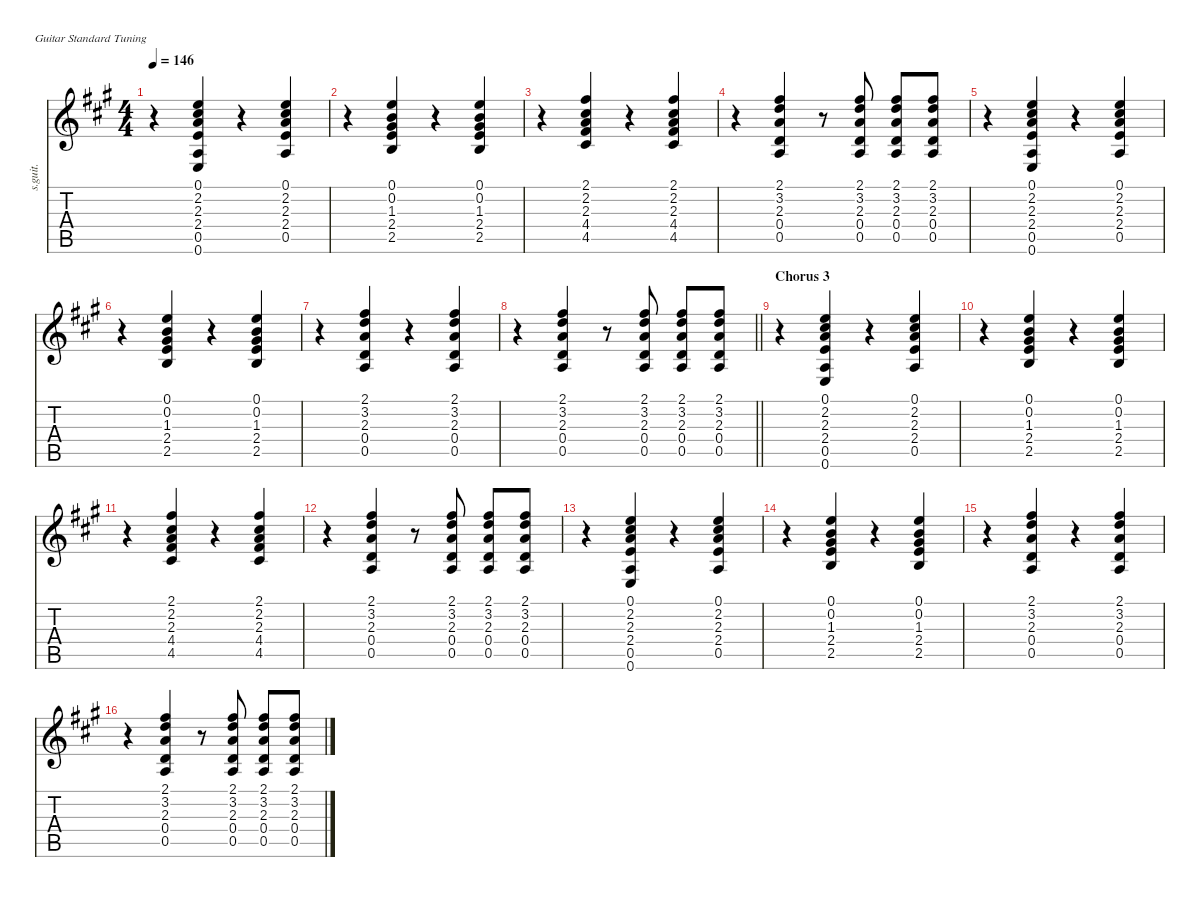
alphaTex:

\defaultSystemsLayout 4
\hideDynamics
\bracketExtendMode nobrackets
\otherSystemsTrackNameOrientation horizontal
\track ("Guitar" "s.guit.") {defaultSystemsLayout 8 instrument acousticguitarsteel}
\staff {score tabs}
\tuning (E4 B3 G3 D3 A2 E2)
\ts (4 4)
\tempo 146
\clef g2
\ks a
r.4{dy f beam Down} (0.1{acc forcenatural} 2.2{acc #} 2.3{acc forcenatural} 2.4{acc forcenatural} 0.5{acc forcenatural} 0.6{acc forcenatural}).4{beam Up} r.4{beam Up} (0.1{acc forcenatural} 2.2{acc #} 2.3{acc forcenatural} 2.4{acc forcenatural} 0.5{acc forcenatural}).4{beam Up} |
r.4{beam Down} (0.1{acc forcenatural} 0.2{acc forcenatural} 1.3{acc #} 2.4{acc forcenatural} 2.5{acc forcenatural}).4{beam Up} r.4{beam Up} (0.1{acc forcenatural} 0.2{acc forcenatural} 1.3{acc #} 2.4{acc forcenatural} 2.5{acc forcenatural}).4{beam Up} |
r.4{beam Down} (2.1{acc #} 2.2{acc #} 2.3{acc forcenatural} 4.4{acc #} 4.5{acc #}).4{beam Up} r.4{beam Up} (2.1{acc #} 2.2{acc #} 2.3{acc forcenatural} 4.4{acc #} 4.5{acc #}).4{beam Up} |
r.4{beam Down} (2.1{acc #} 3.2{acc forcenatural} 2.3{acc forcenatural} 0.4{acc forcenatural} 0.5{acc forcenatural}).4{beam Up} r.8{beam Up} (2.1{acc #} 3.2{acc forcenatural} 2.3{acc forcenatural} 0.4{acc forcenatural} 0.5{acc forcenatural}).8{beam Up} (2.1{acc #} 3.2{acc forcenatural} 2.3{acc forcenatural} 0.4{acc forcenatural} 0.5{acc forcenatural}).8{beam Up} (2.1{acc #} 3.2{acc forcenatural} 2.3{acc forcenatural} 0.4{acc forcenatural} 0.5{acc forcenatural}).8{beam Up} |
r.4{beam Down} (0.1{acc forcenatural} 2.2{acc #} 2.3{acc forcenatural} 2.4{acc forcenatural} 0.5{acc forcenatural} 0.6{acc forcenatural}).4{beam Up} r.4{beam Up} (0.1{acc forcenatural} 2.2{acc #} 2.3{acc forcenatural} 2.4{acc forcenatural} 0.5{acc forcenatural}).4{beam Up} |
r.4{beam Down} (0.1{acc forcenatural} 0.2{acc forcenatural} 1.3{acc #} 2.4{acc forcenatural} 2.5{acc forcenatural}).4{beam Up} r.4{beam Up} (0.1{acc forcenatural} 0.2{acc forcenatural} 1.3{acc #} 2.4{acc forcenatural} 2.5{acc forcenatural}).4{beam Up} |
r.4{beam Down} (2.1{acc #} 3.2{acc forcenatural} 2.3{acc forcenatural} 0.4{acc forcenatural} 0.5{acc forcenatural}).4{beam Up} r.4{beam Up} (2.1{acc #} 3.2{acc forcenatural} 2.3{acc forcenatural} 0.4{acc forcenatural} 0.5{acc forcenatural}).4{beam Up} |
\barLineRight lightlight
r.4{beam Down} (2.1{acc #} 3.2{acc forcenatural} 2.3{acc forcenatural} 0.4{acc forcenatural} 0.5{acc forcenatural}).4{beam Up} r.8{beam Up} (2.1{acc #} 3.2{acc forcenatural} 2.3{acc forcenatural} 0.4{acc forcenatural} 0.5{acc forcenatural}).8{beam Up} (2.1{acc #} 3.2{acc forcenatural} 2.3{acc forcenatural} 0.4{acc forcenatural} 0.5{acc forcenatural}).8{beam Up} (2.1{acc #} 3.2{acc forcenatural} 2.3{acc forcenatural} 0.4{acc forcenatural} 0.5{acc forcenatural}).8{beam Up} |
\section ("" "Chorus 3")
r.4{beam Down} (0.1{acc forcenatural} 2.2{acc #} 2.3{acc forcenatural} 2.4{acc forcenatural} 0.5{acc forcenatural} 0.6{acc forcenatural}).4{beam Up} r.4{beam Up} (0.1{acc forcenatural} 2.2{acc #} 2.3{acc forcenatural} 2.4{acc forcenatural} 0.5{acc forcenatural}).4{beam Up} |
r.4{beam Down} (0.1{acc forcenatural} 0.2{acc forcenatural} 1.3{acc #} 2.4{acc forcenatural} 2.5{acc forcenatural}).4{beam Up} r.4{beam Up} (0.1{acc forcenatural} 0.2{acc forcenatural} 1.3{acc #} 2.4{acc forcenatural} 2.5{acc forcenatural}).4{beam Up} |
r.4{beam Down} (2.1{acc #} 2.2{acc #} 2.3{acc forcenatural} 4.4{acc #} 4.5{acc #}).4{beam Up} r.4{beam Up} (2.1{acc #} 2.2{acc #} 2.3{acc forcenatural} 4.4{acc #} 4.5{acc #}).4{beam Up} |
r.4{beam Down} (2.1{acc #} 3.2{acc forcenatural} 2.3{acc forcenatural} 0.4{acc forcenatural} 0.5{acc forcenatural}).4{beam Up} r.8{beam Up} (2.1{acc #} 3.2{acc forcenatural} 2.3{acc forcenatural} 0.4{acc forcenatural} 0.5{acc forcenatural}).8{beam Up} (2.1{acc #} 3.2{acc forcenatural} 2.3{acc forcenatural} 0.4{acc forcenatural} 0.5{acc forcenatural}).8{beam Up} (2.1{acc #} 3.2{acc forcenatural} 2.3{acc forcenatural} 0.4{acc forcenatural} 0.5{acc forcenatural}).8{beam Up} |
r.4{beam Down} (0.1{acc forcenatural} 2.2{acc #} 2.3{acc forcenatural} 2.4{acc forcenatural} 0.5{acc forcenatural} 0.6{acc forcenatural}).4{beam Up} r.4{beam Up} (0.1{acc forcenatural} 2.2{acc #} 2.3{acc forcenatural} 2.4{acc forcenatural} 0.5{acc forcenatural}).4{beam Up} |
r.4{beam Down} (0.1{acc forcenatural} 0.2{acc forcenatural} 1.3{acc #} 2.4{acc forcenatural} 2.5{acc forcenatural}).4{beam Up} r.4{beam Up} (0.1{acc forcenatural} 0.2{acc forcenatural} 1.3{acc #} 2.4{acc forcenatural} 2.5{acc forcenatural}).4{beam Up} |
r.4{beam Down} (2.1{acc #} 3.2{acc forcenatural} 2.3{acc forcenatural} 0.4{acc forcenatural} 0.5{acc forcenatural}).4{beam Up} r.4{beam Up} (2.1{acc #} 3.2{acc forcenatural} 2.3{acc forcenatural} 0.4{acc forcenatural} 0.5{acc forcenatural}).4{beam Up} |
r.4{beam Down} (2.1{acc #} 3.2{acc forcenatural} 2.3{acc forcenatural} 0.4{acc forcenatural} 0.5{acc forcenatural}).4{beam Up} r.8{beam Up} (2.1{acc #} 3.2{acc forcenatural} 2.3{acc forcenatural} 0.4{acc forcenatural} 0.5{acc forcenatural}).8{beam Up} (2.1{acc #} 3.2{acc forcenatural} 2.3{acc forcenatural} 0.4{acc forcenatural} 0.5{acc forcenatural}).8{beam Up} (2.1{acc #} 3.2{acc forcenatural} 2.3{acc forcenatural} 0.4{acc forcenatural} 0.5{acc forcenatural}).8{beam Up}
